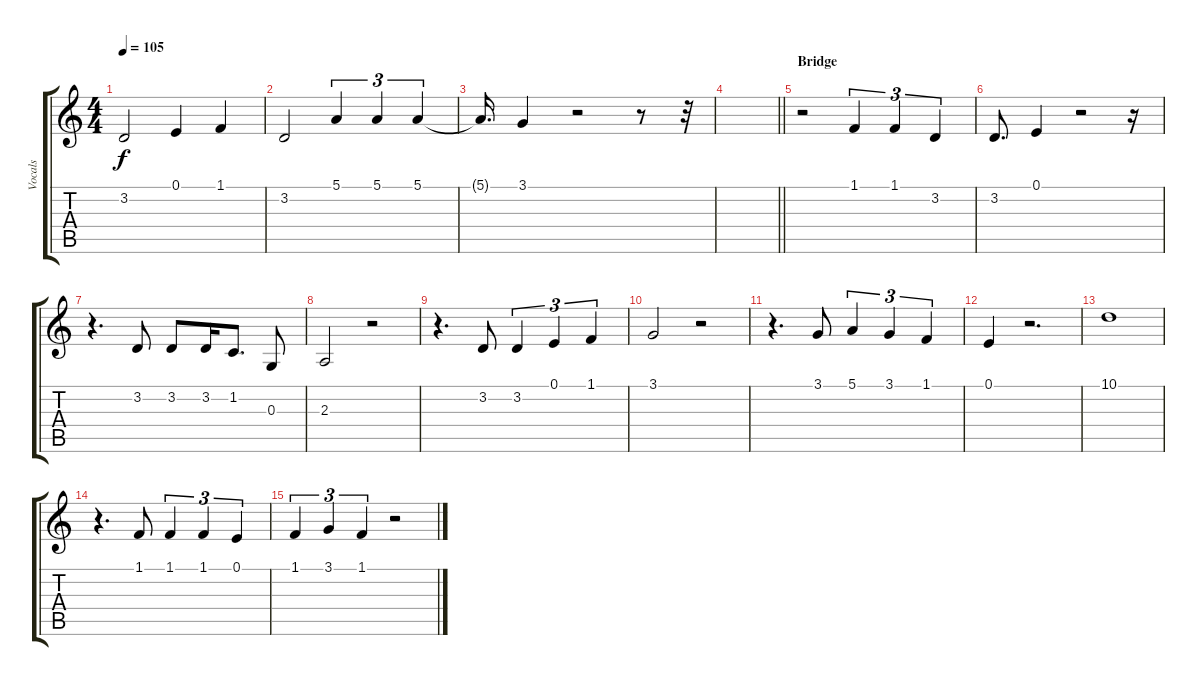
\track ("Vocals" "Vocals") {instrument flute}
\staff {score tabs}
\tuning (E4 B3 G3 D3 A2 E2) {hide}
\ts (4 4)
\tempo 105
\clef g2
\ks c
3.2.2{dy f} 0.1.4 1.1.4 |
3.2.2 5.1.4{tu (3 2)} 5.1.4{tu (3 2)} 5.1.4{tu (3 2)} |
5.1{t}.16{d} 3.1.4 r.2 r.8 r.32 |
\barLineRight lightlight
|
\section ("" "Bridge")
r.2 1.1.4{tu (3 2)} 1.1.4{tu (3 2)} 3.2.4{tu (3 2)} |
3.2.8{d} 0.1.4 r.2 r.16 |
r.4{d} 3.2.8 3.2.8 3.2.16 1.2.8{d} 0.3.8 |
2.3.2 r.2 |
r.4{d} 3.2.8 3.2.4{tu (3 2)} 0.1.4{tu (3 2)} 1.1.4{tu (3 2)} |
3.1.2 r.2 |
r.4{d} 3.1.8 5.1.4{tu (3 2)} 3.1.4{tu (3 2)} 1.1.4{tu (3 2)} |
0.1.4 r.2{d} |
10.1.1 |
r.4{d} 1.1.8 1.1.4{tu (3 2)} 1.1.4{tu (3 2)} 0.1.4{tu (3 2)} |
1.1.4{tu (3 2)} 3.1.4{tu (3 2)} 1.1.4{tu (3 2)} r.2
